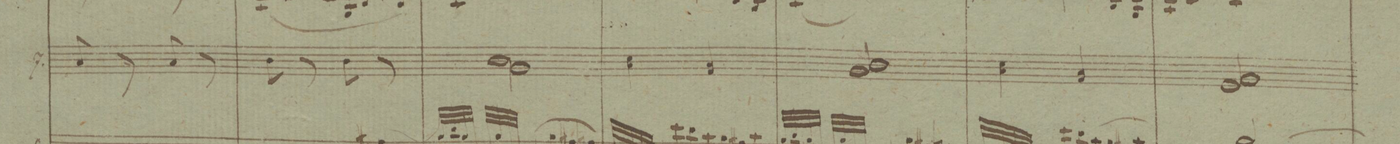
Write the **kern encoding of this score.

**kern
*I"Viole
*clefC3
*k[b-e-]
*M2/4
8B-/
8r
8B-/
8r
=30
8c\
8r
8c\
8r
=31
2A\ 2c
=32
4B-\ 4d
4G/ 4B-
=33
2A/ 2c
=34
4B-\ 4d
4G/ 4B-
=35
2F/ 2A
=36
*-
